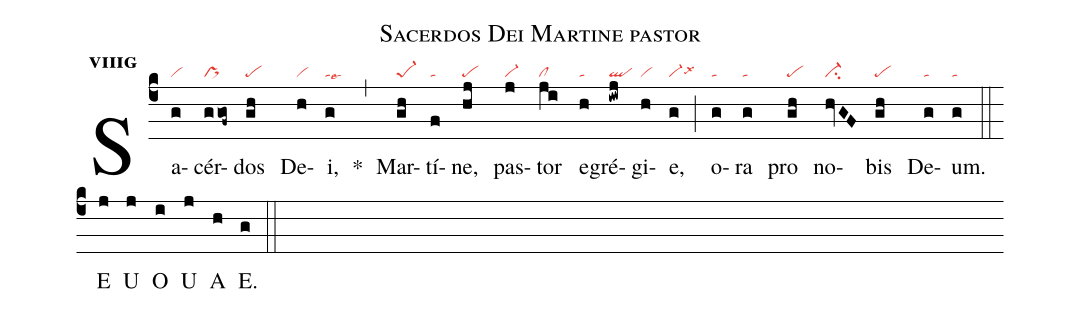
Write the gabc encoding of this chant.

name:Sacerdos Dei Martine pastor;
office-part:an;
mode:8g;
nabc-lines:1;
%%
initial-style: 1;
name:Sacerdos Dei Martine pastor;
mode: 8;
office-part: Antiphona;
annotation: Ant.;
annotation: viii g;
nabc-lines:1;
%%
(c4) Sa(g|vi)cér(ggof~|pr>)dos(gh|pe) De(h|vi)i,(g|talse9) <sp>*</sp>(,) Mar(gh|pe-1)tí(f|ta)ne,(hj|pe) pas(j|vi-)tor(ji|cl) e(h|ta)gré(iwj|ql)gi(h|vi)e,(g|vi-lsx6) (;) o(g|ta)ra(g|ta) pro(gh|pe) no(hvGF|ci-)bis(gh|pe) De(g|ta)um.(g|ta) (::)
<eu> E(j) U(j) O(i) U(j) A(h) E.(g) </eu> (::)
